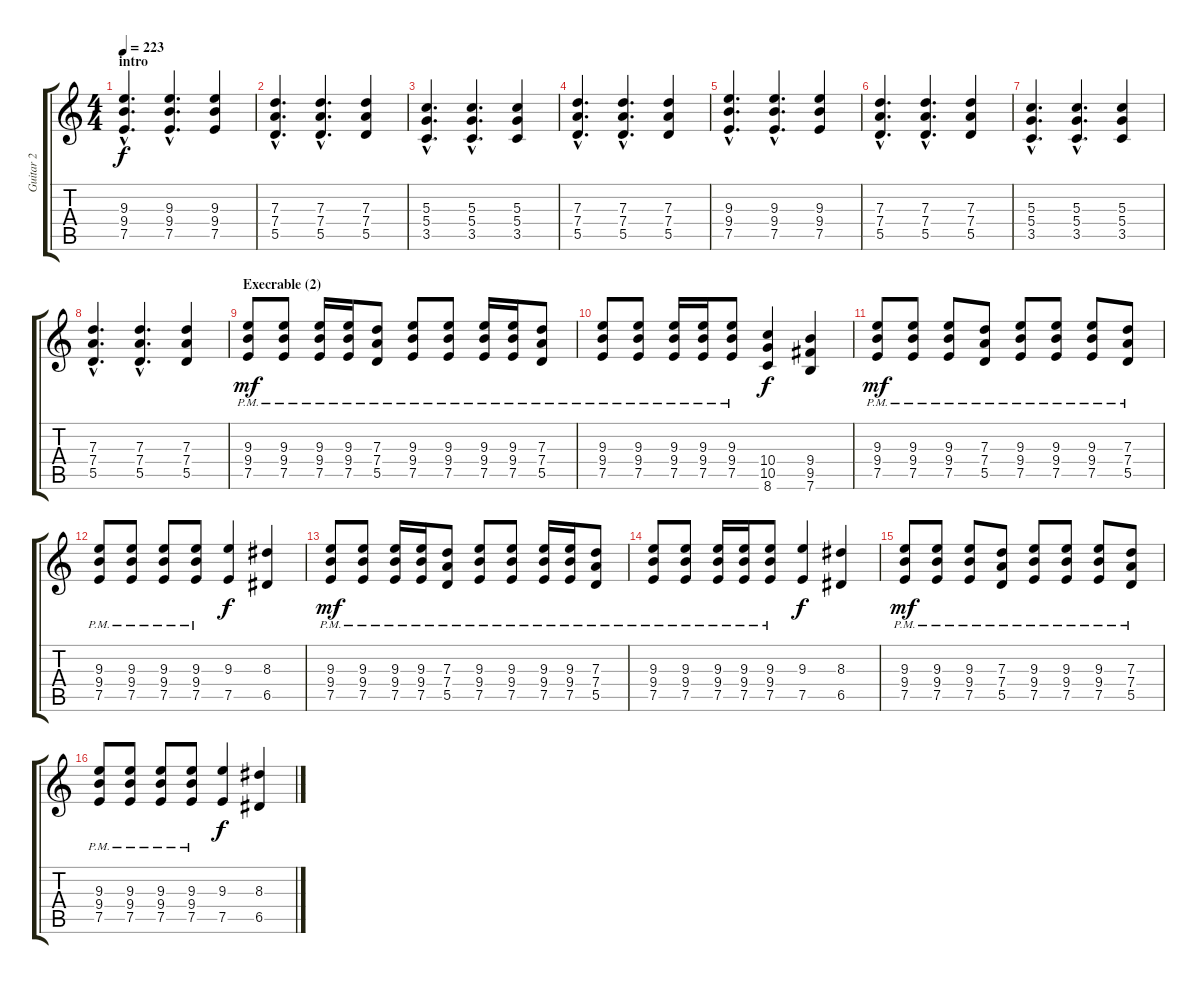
\track ("Guitar 2" "Guitar 2") {instrument distortionguitar}
\staff {score tabs}
\tuning (E4 B3 G3 D3 A2 E2) {hide}
\ts (4 4)
\section ("" "intro")
\tempo 223
\clef g2
\ks c
(9.3{hac} 9.4{hac} 7.5{hac}).4{d dy f} (9.3{hac} 9.4{hac} 7.5{hac}).4{d} (9.3 9.4 7.5).4 |
(7.3{hac} 7.4{hac} 5.5{hac}).4{d} (7.3{hac} 7.4{hac} 5.5{hac}).4{d} (7.3 7.4 5.5).4 |
(5.3{hac} 5.4{hac} 3.5{hac}).4{d} (5.3{hac} 5.4{hac} 3.5{hac}).4{d} (5.3 5.4 3.5).4 |
(7.3{hac} 7.4{hac} 5.5{hac}).4{d} (7.3{hac} 7.4{hac} 5.5{hac}).4{d} (7.3 7.4 5.5).4 |
(9.3{hac} 9.4{hac} 7.5{hac}).4{d} (9.3{hac} 9.4{hac} 7.5{hac}).4{d} (9.3 9.4 7.5).4 |
(7.3{hac} 7.4{hac} 5.5{hac}).4{d} (7.3{hac} 7.4{hac} 5.5{hac}).4{d} (7.3 7.4 5.5).4 |
(5.3{hac} 5.4{hac} 3.5{hac}).4{d} (5.3{hac} 5.4{hac} 3.5{hac}).4{d} (5.3 5.4 3.5).4 |
(7.3{hac} 7.4{hac} 5.5{hac}).4{d} (7.3{hac} 7.4{hac} 5.5{hac}).4{d} (7.3 7.4 5.5).4 |
\section ("" "Execrable (2)")
(9.3{pm} 9.4{pm} 7.5{pm}).8{dy mf} (9.3{pm} 9.4{pm} 7.5{pm}).8 (9.3{pm} 9.4{pm} 7.5{pm}).16 (9.3{pm} 9.4{pm} 7.5{pm}).16 (7.3{pm} 7.4{pm} 5.5{pm}).8 (9.3{pm} 9.4{pm} 7.5{pm}).8 (9.3{pm} 9.4{pm} 7.5{pm}).8 (9.3{pm} 9.4{pm} 7.5{pm}).16 (9.3{pm} 9.4{pm} 7.5{pm}).16 (7.3{pm} 7.4{pm} 5.5{pm}).8 |
(9.3{pm} 9.4{pm} 7.5{pm}).8 (9.3{pm} 9.4{pm} 7.5{pm}).8 (9.3{pm} 9.4{pm} 7.5{pm}).16 (9.3{pm} 9.4{pm} 7.5{pm}).16 (9.3{pm} 9.4{pm} 7.5{pm}).8 (10.4 10.5 8.6).4{dy f} (9.4 9.5 7.6).4 |
(9.3{pm} 9.4{pm} 7.5{pm}).8{dy mf} (9.3{pm} 9.4{pm} 7.5{pm}).8 (9.3{pm} 9.4{pm} 7.5{pm}).8 (7.3{pm} 7.4{pm} 5.5{pm}).8 (9.3{pm} 9.4{pm} 7.5{pm}).8 (9.3{pm} 9.4{pm} 7.5{pm}).8 (9.3{pm} 9.4{pm} 7.5{pm}).8 (7.3{pm} 7.4{pm} 5.5{pm}).8 |
(9.3{pm} 9.4{pm} 7.5{pm}).8 (9.3{pm} 9.4{pm} 7.5{pm}).8 (9.3{pm} 9.4{pm} 7.5{pm}).8 (9.3{pm} 9.4{pm} 7.5{pm}).8 (9.3 7.5).4{dy f} (8.3 6.5).4 |
(9.3{pm} 9.4{pm} 7.5{pm}).8{dy mf} (9.3{pm} 9.4{pm} 7.5{pm}).8 (9.3{pm} 9.4{pm} 7.5{pm}).16 (9.3{pm} 9.4{pm} 7.5{pm}).16 (7.3{pm} 7.4{pm} 5.5{pm}).8 (9.3{pm} 9.4{pm} 7.5{pm}).8 (9.3{pm} 9.4{pm} 7.5{pm}).8 (9.3{pm} 9.4{pm} 7.5{pm}).16 (9.3{pm} 9.4{pm} 7.5{pm}).16 (7.3{pm} 7.4{pm} 5.5{pm}).8 |
(9.3{pm} 9.4{pm} 7.5{pm}).8 (9.3{pm} 9.4{pm} 7.5{pm}).8 (9.3{pm} 9.4{pm} 7.5{pm}).16 (9.3{pm} 9.4{pm} 7.5{pm}).16 (9.3{pm} 9.4{pm} 7.5{pm}).8 (9.3 7.5).4{dy f} (8.3 6.5).4 |
(9.3{pm} 9.4{pm} 7.5{pm}).8{dy mf} (9.3{pm} 9.4{pm} 7.5{pm}).8 (9.3{pm} 9.4{pm} 7.5{pm}).8 (7.3{pm} 7.4{pm} 5.5{pm}).8 (9.3{pm} 9.4{pm} 7.5{pm}).8 (9.3{pm} 9.4{pm} 7.5{pm}).8 (9.3{pm} 9.4{pm} 7.5{pm}).8 (7.3{pm} 7.4{pm} 5.5{pm}).8 |
(9.3{pm} 9.4{pm} 7.5{pm}).8 (9.3{pm} 9.4{pm} 7.5{pm}).8 (9.3{pm} 9.4{pm} 7.5{pm}).8 (9.3{pm} 9.4{pm} 7.5{pm}).8 (9.3 7.5).4{dy f} (8.3 6.5).4
